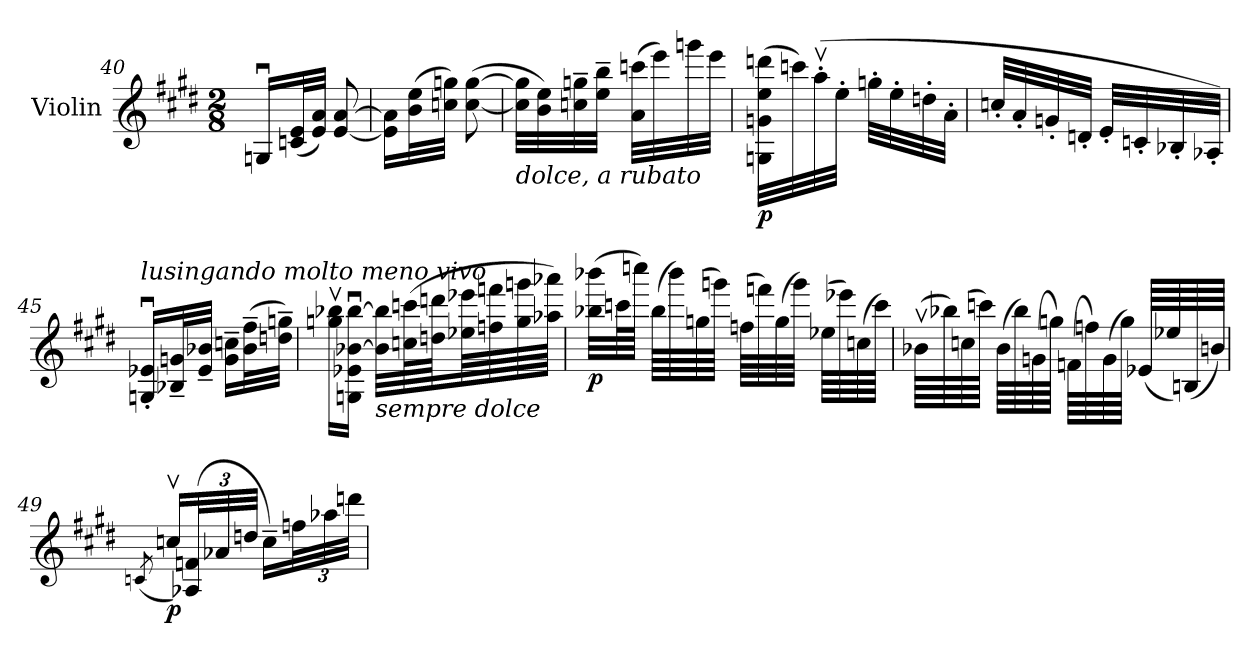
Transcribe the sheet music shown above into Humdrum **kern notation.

**kern	**dynam
*part1	*part1
*staff1	*staff1
*I"Violin	*
*I'Vln.	*
!!LO:PB:g=z
*clefG2	*
*k[f#c#g#d#]	*
*M2/8	*
=40	=40
16Gnu/LL	.
(32cn/ 32e/L	.
32e/ 32a/JJJ)	.
[8e/ [8a/	.
=41	=41
16e\] 16a\]LL	.
(32b\ 32ee\L	.
32ccn\ 32ggn\JJJ)	.
([8cc\ [8gg\	.
=42	=42
!LO:TX:b:i:t=dolce, a rubato	!
32cc\] 32gg\]LLL	.
32b\ 32ee\)	.
32ccn\~ 32ggn\~	.
32ee\~ 32bb\~JJJ	.
(32a\ 32cccn\LLL	.
32eee\)	.
32gggn\	.
32eee\JJJ	.
=43	=43
!	!LO:DY:b
(32Gn\ 32gn\ 32ee\ 32dddn\LLL	p
32cccn\)	.
(32aav'\	.
32ee'\JJJ	.
32ggn'\LLL	.
32ee'\	.
32ddn'\	.
32a'\JJJ	.
!!LO:LB:g=z
=44	=44
32ccn'/LLL	.
32a'/	.
32gn'/	.
32dn'/JJJ	.
32e'/LLL	.
32cn'/	.
32B-X'/	.
32A-X'/JJJ)	.
=45	=45
!LO:TX:a:i:t=lusingando molto meno vivo	!
16Gn/u' 16e-X/u'LL	.
32B-X/~ 32gn/~L	.
32e-/~ 32b-X/~JJJ	.
16g\~ 16ccn\~LL	.
(32b-\~ 32ff#\~L	.
32ddn\~ 32ggn\~JJJ)	.
=46	=46
16ggn\v 16bb-X\vLL	.
16Gn\u 16e-X\u [16b-X\u [16bb-\uJJ	.
!LO:TX:b:i:t=sempre dolce	!
32b-\] 32bb-\]LLL	.
(64ccn\ 64cccn\L	.
64ddn\ 64dddn\JJ	.
64ee-X\ 64eee-X\LL	.
64ffn\ 64fffn\	.
64gg\ 64gggn\	.
64aa-X\ 64aaa-X\JJJJ)	.
!!LO:LB:g=z
=47	=47
!	!LO:DY:b
(32bb-X\ 32bbb-X\LLL	p
64cccn\L	.
64ccccn\JJJJ)	.
(64bb-\LLLL	.
64bbb-\)	.
(64ggn\	.
64gggn\JJJJ)	.
(64ffn\LLLL	.
64fffn\)	.
(64gg\	.
64ggg\JJJJ)	.
(64ee-X\LLLL	.
64eee-X\)	.
(64ccn\	.
64ccc\JJJJ)	.
=48	=48
(64b-Xv\LLLL	.
64bb-X\)	.
(64ccn\	.
64cccn\JJJJ)	.
(64b-\LLLL	.
64bb-\)	.
(64gn\	.
64ggn\JJJJ)	.
(64fn\LLLL	.
64ffn\)	.
(64g\	.
64gg\JJJJ)	.
(64e-X/LLLL	.
64ee-X/)	.
(64Bn/	.
64bn/JJJJ)	.
!!LO:LB:g=z
=49	=49
(8qcn/	.
!	!LO:DY:b
16ccnv/LL)	p
*Xbrackettup	*
(<48A-X/ 48fn/L	.
48a-X/	.
48ddn/JJJ	.
16cc~\LL)	.
48ffn\L	.
48aa-X\	.
48dddn\JJJ	.
=	=
*-	*-
